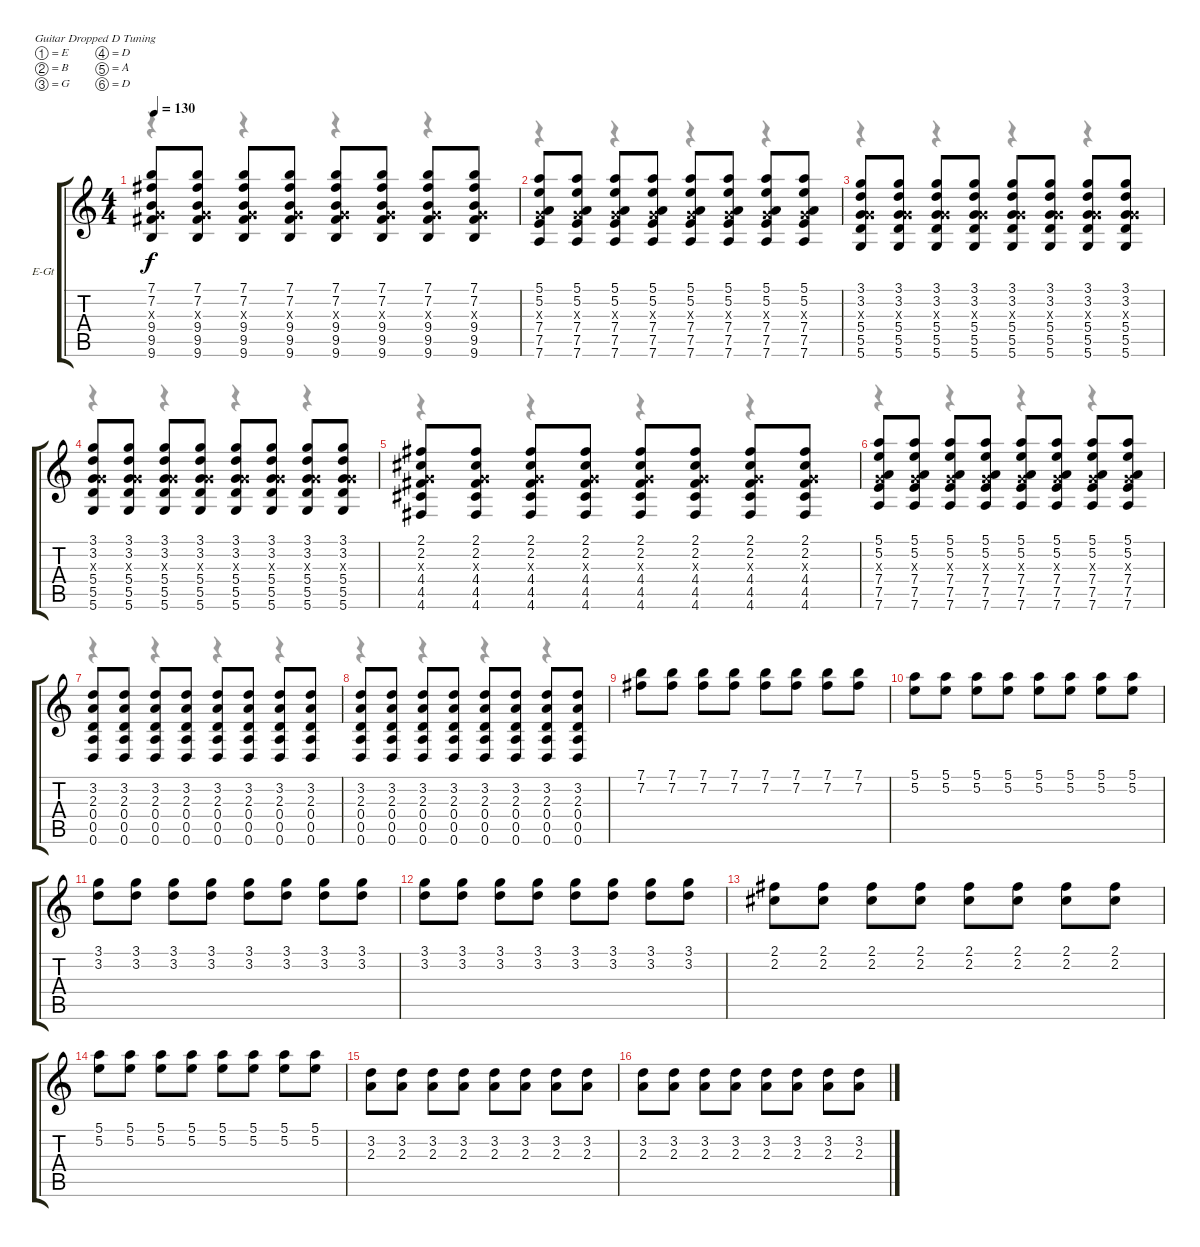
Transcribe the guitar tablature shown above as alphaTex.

\bracketExtendMode groupsimilarinstruments
\firstSystemTrackNameOrientation horizontal
\otherSystemsTrackNameOrientation horizontal
\track ("Guitar" "E-Gt") {instrument overdrivenguitar}
\staff {score tabs}
\tuning (E4 B3 G3 D3 A2 D2)
\voice
\ts (4 4)
\tempo 130
\clef g2
\ks c
(7.1 7.2 9.4 9.5 9.6 0.3{x}).8{dy f} (7.1 7.2 9.4 9.5 9.6 0.3{x}).8 (7.1 7.2 9.4 9.5 9.6 0.3{x}).8 (7.1 7.2 9.4 9.5 9.6 0.3{x}).8 (7.1 7.2 9.4 9.5 9.6 0.3{x}).8 (7.1 7.2 9.4 9.5 9.6 0.3{x}).8 (7.1 7.2 9.4 9.5 9.6 0.3{x}).8 (7.1 7.2 9.4 9.5 9.6 0.3{x}).8 |
(7.4 7.5 7.6 5.2 5.1 0.3{x}).8 (7.4 7.5 7.6 5.1 5.2 0.3{x}).8 (7.4 7.5 7.6 5.1 5.2 0.3{x}).8 (7.4 7.5 7.6 5.1 5.2 0.3{x}).8 (7.4 7.5 7.6 5.1 5.2 0.3{x}).8 (7.4 7.5 7.6 5.1 5.2 0.3{x}).8 (7.4 7.5 7.6 5.1 5.2 0.3{x}).8 (7.4 7.5 7.6 5.2 5.1 0.3{x}).8 |
(5.4 5.5 5.6 3.1 3.2 0.3{x}).8 (5.4 5.5 5.6 3.1 3.2 0.3{x}).8 (5.4 5.5 5.6 3.1 3.2 0.3{x}).8 (5.4 5.5 5.6 3.1 3.2 0.3{x}).8 (5.4 5.5 5.6 3.1 3.2 0.3{x}).8 (5.4 5.5 5.6 3.1 3.2 0.3{x}).8 (5.4 5.5 5.6 3.1 3.2 0.3{x}).8 (5.4 5.5 5.6 3.1 3.2 0.3{x}).8 |
(5.4 5.5 5.6 0.3{x} 3.1 3.2).8 (5.4 5.5 5.6 0.3{x} 3.1 3.2).8 (5.4 5.5 5.6 0.3{x} 3.1 3.2).8 (5.4 5.5 5.6 0.3{x} 3.1 3.2).8 (5.4 5.5 5.6 0.3{x} 3.1 3.2).8 (5.4 5.5 5.6 0.3{x} 3.1 3.2).8 (5.4 5.5 5.6 0.3{x} 3.1 3.2).8 (5.4 5.5 5.6 0.3{x} 3.2 3.1).8 |
(4.4 4.5 4.6 0.3{x} 2.1 2.2).8 (4.4 4.5 4.6 0.3{x} 2.1 2.2).8 (4.4 4.5 4.6 0.3{x} 2.1 2.2).8 (4.4 4.5 4.6 0.3{x} 2.1 2.2).8 (4.4 4.5 4.6 0.3{x} 2.1 2.2).8 (4.4 4.5 4.6 0.3{x} 2.1 2.2).8 (4.4 4.5 4.6 0.3{x} 2.1 2.2).8 (4.4 4.5 4.6 0.3{x} 2.1 2.2).8 |
(7.4 7.5 7.6 0.3{x} 5.1 5.2).8 (7.4 7.5 7.6 0.3{x} 5.1 5.2).8 (7.4 7.5 7.6 0.3{x} 5.1 5.2).8 (7.4 7.5 7.6 0.3{x} 5.1 5.2).8 (7.4 7.5 7.6 0.3{x} 5.1 5.2).8 (7.4 7.5 7.6 0.3{x} 5.1 5.2).8 (7.4 7.5 7.6 0.3{x} 5.2 5.1).8 (7.4 7.5 7.6 0.3{x} 5.2 5.1).8 |
(0.4 0.5 0.6 2.3 3.2).8 (0.4 0.5 0.6 2.3 3.2).8 (0.4 0.5 0.6 2.3 3.2).8 (0.4 0.5 0.6 2.3 3.2).8 (0.4 0.5 0.6 2.3 3.2).8 (0.4 0.5 0.6 2.3 3.2).8 (0.4 0.5 0.6 2.3 3.2).8 (0.4 0.5 0.6 2.3 3.2).8 |
(0.4 0.5 0.6 2.3 3.2).8 (0.4 0.5 0.6 2.3 3.2).8 (0.4 0.5 0.6 2.3 3.2).8 (0.4 0.5 0.6 2.3 3.2).8 (0.4 0.5 0.6 2.3 3.2).8 (0.4 0.5 0.6 2.3 3.2).8 (0.4 0.5 0.6 2.3 3.2).8 (0.4 0.5 0.6 2.3 3.2).8 |
(7.1 7.2).8 (7.1 7.2).8 (7.1 7.2).8 (7.1 7.2).8 (7.1 7.2).8 (7.1 7.2).8 (7.1 7.2).8 (7.1 7.2).8 |
(5.1 5.2).8 (5.1 5.2).8 (5.1 5.2).8 (5.1 5.2).8 (5.1 5.2).8 (5.1 5.2).8 (5.1 5.2).8 (5.1 5.2).8 |
(3.1 3.2).8 (3.1 3.2).8 (3.1 3.2).8 (3.1 3.2).8 (3.1 3.2).8 (3.1 3.2).8 (3.1 3.2).8 (3.1 3.2).8 |
(3.1 3.2).8 (3.1 3.2).8 (3.1 3.2).8 (3.1 3.2).8 (3.1 3.2).8 (3.1 3.2).8 (3.1 3.2).8 (3.1 3.2).8 |
(2.1 2.2).8 (2.1 2.2).8 (2.1 2.2).8 (2.1 2.2).8 (2.1 2.2).8 (2.1 2.2).8 (2.1 2.2).8 (2.1 2.2).8 |
(5.1 5.2).8 (5.1 5.2).8 (5.1 5.2).8 (5.1 5.2).8 (5.1 5.2).8 (5.1 5.2).8 (5.1 5.2).8 (5.1 5.2).8 |
(3.2 2.3).8 (3.2 2.3).8 (3.2 2.3).8 (3.2 2.3).8 (3.2 2.3).8 (3.2 2.3).8 (3.2 2.3).8 (3.2 2.3).8 |
(3.2 2.3).8 (3.2 2.3).8 (3.2 2.3).8 (3.2 2.3).8 (3.2 2.3).8 (3.2 2.3).8 (3.2 2.3).8 (3.2 2.3).8
\voice
\clef g2
\ottava regular
\simile none
\ks c
r.4{dy mf} r.4 r.4 r.4 |
r.4 r.4 r.4 r.4 |
r.4 r.4 r.4 r.4 |
r.4 r.4 r.4 r.4 |
r.4 r.4 r.4 r.4 |
r.4 r.4 r.4 r.4 |
r.4 r.4 r.4 r.4 |
r.4 r.4 r.4 r.4 |
|
|
|
|
|
|
|
